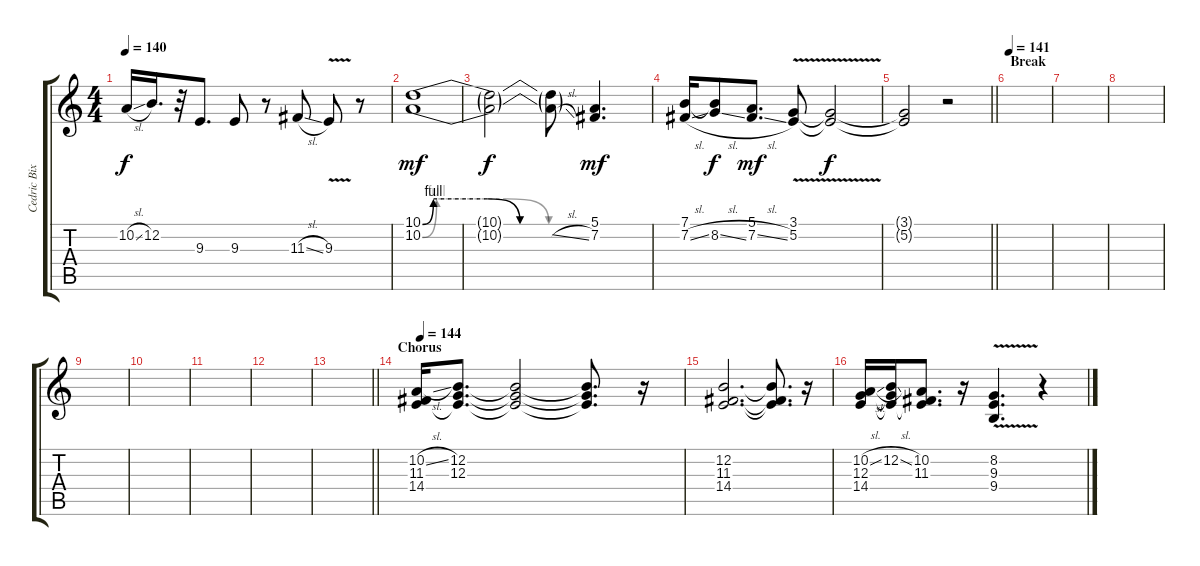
\track ("Cedric Bixler-Zavala - Vocals" "Cedric Bix") {instrument flute}
\staff {score tabs}
\tuning (E4 B3 G3 D3 A2 E2) {hide}
\ts (4 4)
\tempo 140
\clef g2
\ks c
10.2{sl}.16{dy f} 12.2.16{d} r.32 9.3.8{d} 9.3.8 r.8 11.3{sl}.8 9.3{v}.8 r.8 |
(10.1{be (custom 0 0 5 4 30 4 45 0 60 0)} 10.2{be (custom 0 0 5 4 30 4 45 0 60 0)}).1{dy mf} |
(10.1{t} 10.2{t}).2{dy f} (10.1{be (hold 0 0 60 0) t} 10.2{sl t}).8 (5.1 7.2).4{d dy mf} |
(7.1 7.2{sl}).16 (7.1{t} 8.2{sl}).8{dy f} (5.1 7.2{sl}).8{d dy mf} (3.1 5.2{v}).8 (3.1{t} 5.2{t}).2{dy f volume 0} |
\barLineRight lightlight
(3.1{t} 5.2{t}).2 r.2 |
\section ("" "Break")
\tempo 141
|
|
|
|
|
|
|
\barLineRight lightlight
|
\section ("" "Chorus")
\tempo 144
(10.2{sl} 11.3 14.4).16{volume 13} (12.2 12.3 14.4{t}).8{d} (12.2{t} 12.3{t} 14.4{t}).2 (12.2{t} 12.3{t} 14.4{t}).8{d} r.16 |
(12.2 11.3 14.4).2{d} (12.2{t} 11.3{t} 14.4{t}).8{d} r.16 |
(10.2{sl} 12.3 14.4).16 (12.2{sl} 12.3{t} 14.4{t}).16 (10.2 11.3 14.4{t}).8{d} r.16 (8.2{v} 9.3{v} 9.4{v}).4{d} r.4
